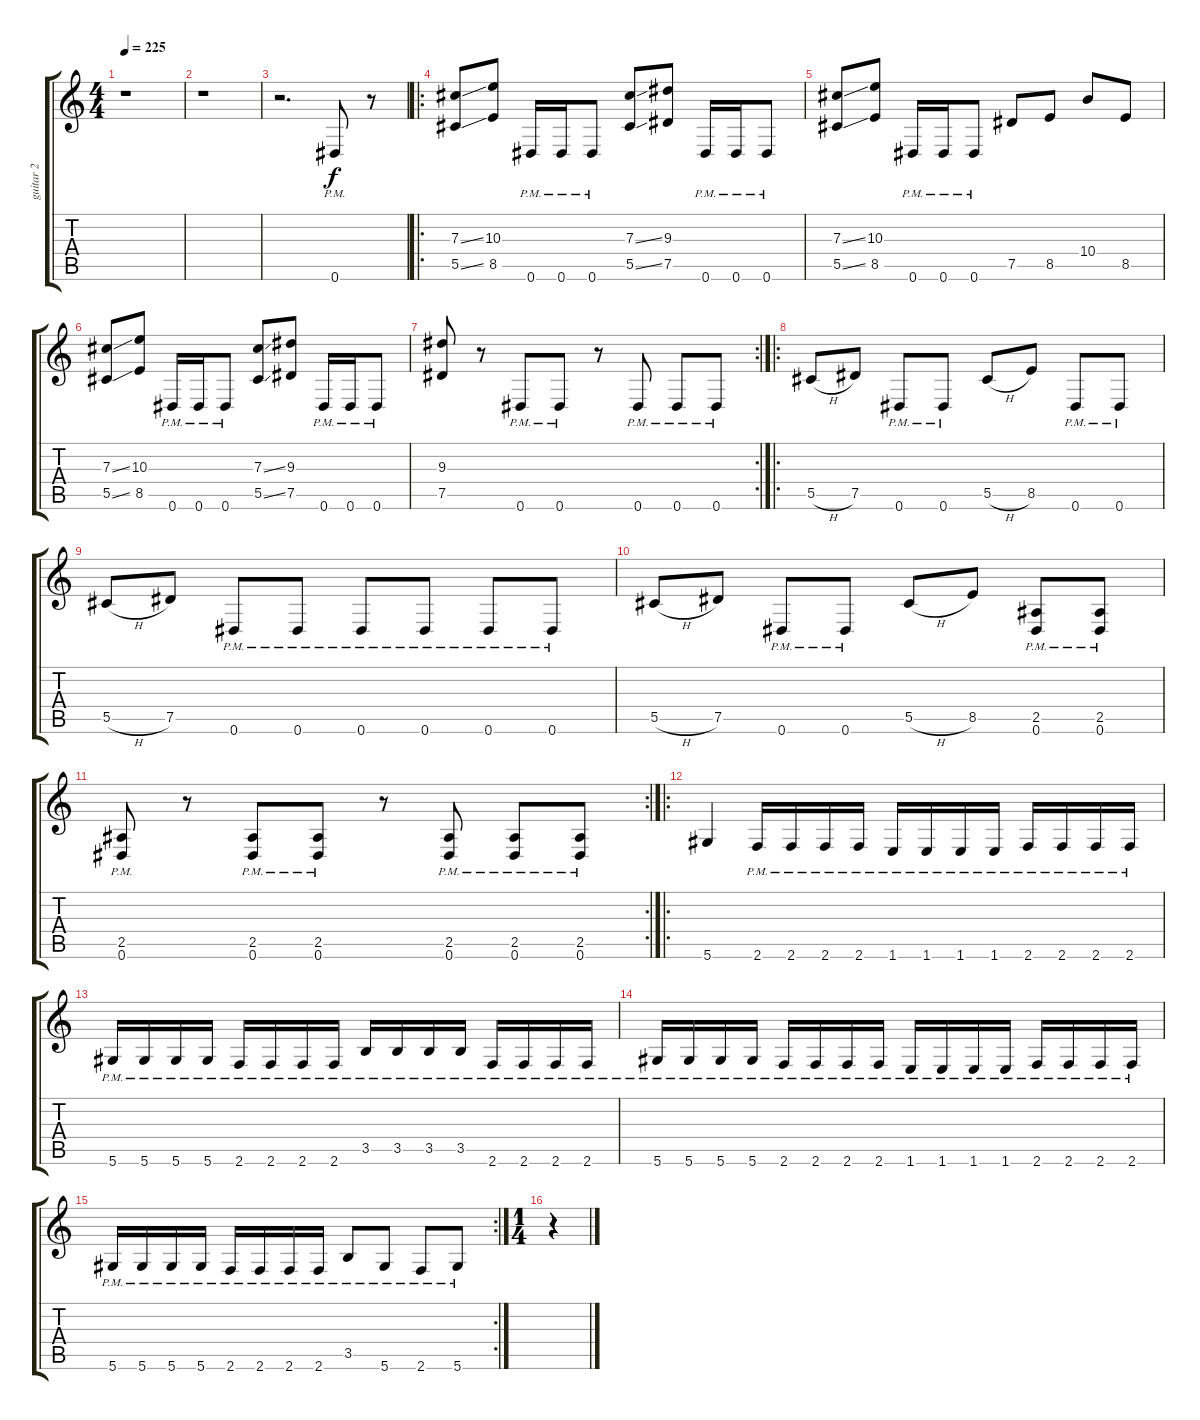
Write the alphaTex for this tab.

\track ("guitar 2" "guitar 2") {instrument distortionguitar}
\staff {score tabs}
\tuning (Eb4 Bb3 Gb3 Db3 Ab2 Eb2) {hide}
\ts (4 4)
\tempo 225
\clef g2
\ks c
r.1{dy f instrument distortionguitar} |
r.1 |
r.2{d} 0.6{pm}.8 r.8 |
\ro
(7.3{ss} 5.5{ss}).8 (10.3 8.5).8 0.6{pm}.16 0.6{pm}.16 0.6{pm}.8 (7.3{ss} 5.5{ss}).8 (9.3 7.5).8 0.6{pm}.16 0.6{pm}.16 0.6{pm}.8 |
(7.3{ss} 5.5{ss}).8 (10.3 8.5).8 0.6{pm}.16 0.6{pm}.16 0.6{pm}.8 7.5.8 8.5.8 10.4.8 8.5.8 |
(7.3{ss} 5.5{ss}).8 (10.3 8.5).8 0.6{pm}.16 0.6{pm}.16 0.6{pm}.8 (7.3{ss} 5.5{ss}).8 (9.3 7.5).8 0.6{pm}.16 0.6{pm}.16 0.6{pm}.8 |
\rc 2
(9.3 7.5).8 r.8 0.6{pm}.8 0.6{pm}.8 r.8 0.6{pm}.8 0.6{pm}.8 0.6{pm}.8 |
\ro
5.5{h}.8 7.5.8 0.6{pm}.8 0.6{pm}.8 5.5{h}.8 8.5.8 0.6{pm}.8 0.6{pm}.8 |
5.5{h}.8 7.5.8 0.6{pm}.8 0.6{pm}.8 0.6{pm}.8 0.6{pm}.8 0.6{pm}.8 0.6{pm}.8 |
5.5{h}.8 7.5.8 0.6{pm}.8 0.6{pm}.8 5.5{h}.8 8.5.8 (2.5{pm} 0.6{pm}).8 (2.5{pm} 0.6{pm}).8 |
\rc 2
(2.5{pm} 0.6{pm}).8 r.8 (2.5{pm} 0.6{pm}).8 (2.5{pm} 0.6{pm}).8 r.8 (2.5{pm} 0.6{pm}).8 (2.5{pm} 0.6{pm}).8 (2.5{pm} 0.6{pm}).8 |
\ro
5.6.4 2.6{pm}.16 2.6{pm}.16 2.6{pm}.16 2.6{pm}.16 1.6{pm}.16 1.6{pm}.16 1.6{pm}.16 1.6{pm}.16 2.6{pm}.16 2.6{pm}.16 2.6{pm}.16 2.6{pm}.16 |
5.6{pm}.16 5.6{pm}.16 5.6{pm}.16 5.6{pm}.16 2.6{pm}.16 2.6{pm}.16 2.6{pm}.16 2.6{pm}.16 3.5{pm}.16 3.5{pm}.16 3.5{pm}.16 3.5{pm}.16 2.6{pm}.16 2.6{pm}.16 2.6{pm}.16 2.6{pm}.16 |
5.6{pm}.16 5.6{pm}.16 5.6{pm}.16 5.6{pm}.16 2.6{pm}.16 2.6{pm}.16 2.6{pm}.16 2.6{pm}.16 1.6{pm}.16 1.6{pm}.16 1.6{pm}.16 1.6{pm}.16 2.6{pm}.16 2.6{pm}.16 2.6{pm}.16 2.6{pm}.16 |
\rc 2
5.6{pm}.16 5.6{pm}.16 5.6{pm}.16 5.6{pm}.16 2.6{pm}.16 2.6{pm}.16 2.6{pm}.16 2.6{pm}.16 3.5{pm}.8 5.6{pm}.8 2.6{pm}.8 5.6{pm}.8 |
\ts (1 4)
r.4
